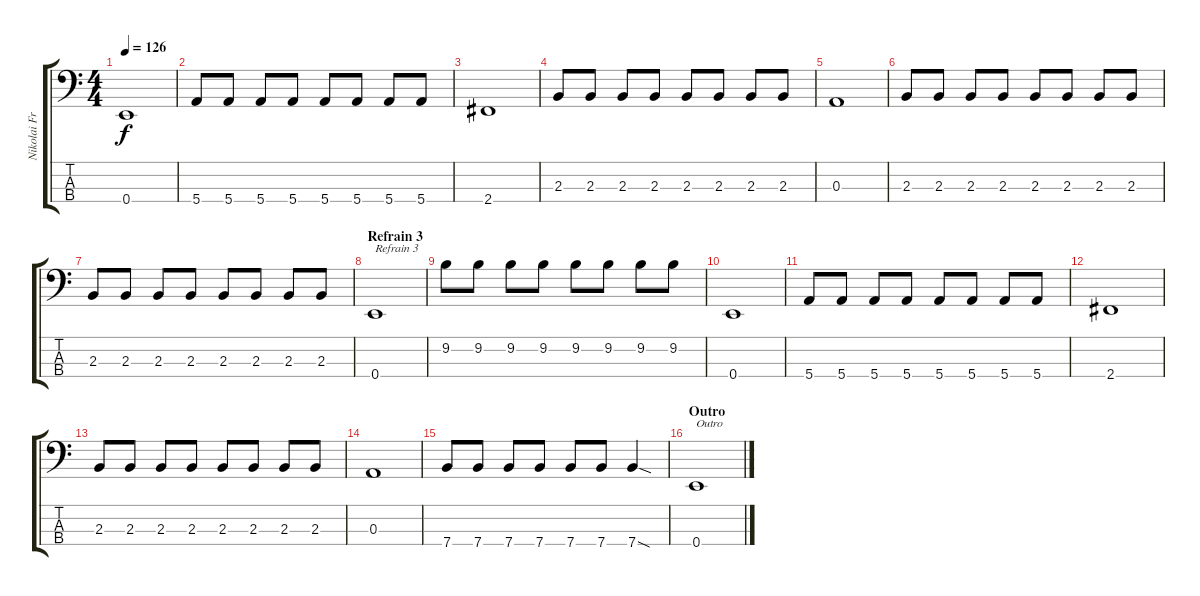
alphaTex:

\track ("Nikolai Fraiture" "Nikolai Fr") {instrument electricbassfinger}
\staff {score tabs}
\tuning (G2 D2 A1 E1) {hide}
\ts (4 4)
\tempo 126
\clef f4
\ks c
0.4.1{dy f} |
5.4.8 5.4.8 5.4.8 5.4.8 5.4.8 5.4.8 5.4.8 5.4.8 |
2.4.1 |
2.3.8 2.3.8 2.3.8 2.3.8 2.3.8 2.3.8 2.3.8 2.3.8 |
0.3.1 |
2.3.8 2.3.8 2.3.8 2.3.8 2.3.8 2.3.8 2.3.8 2.3.8 |
2.3.8 2.3.8 2.3.8 2.3.8 2.3.8 2.3.8 2.3.8 2.3.8 |
\section ("" "Refrain 3")
0.4.1{txt "Refrain 3"} |
9.2.8 9.2.8 9.2.8 9.2.8 9.2.8 9.2.8 9.2.8 9.2.8 |
0.4.1 |
5.4.8 5.4.8 5.4.8 5.4.8 5.4.8 5.4.8 5.4.8 5.4.8 |
2.4.1 |
2.3.8 2.3.8 2.3.8 2.3.8 2.3.8 2.3.8 2.3.8 2.3.8 |
0.3.1 |
7.4.8 7.4.8 7.4.8 7.4.8 7.4.8 7.4.8 7.4{sod}.4 |
\section ("" "Outro")
0.4.1{txt "Outro"}
